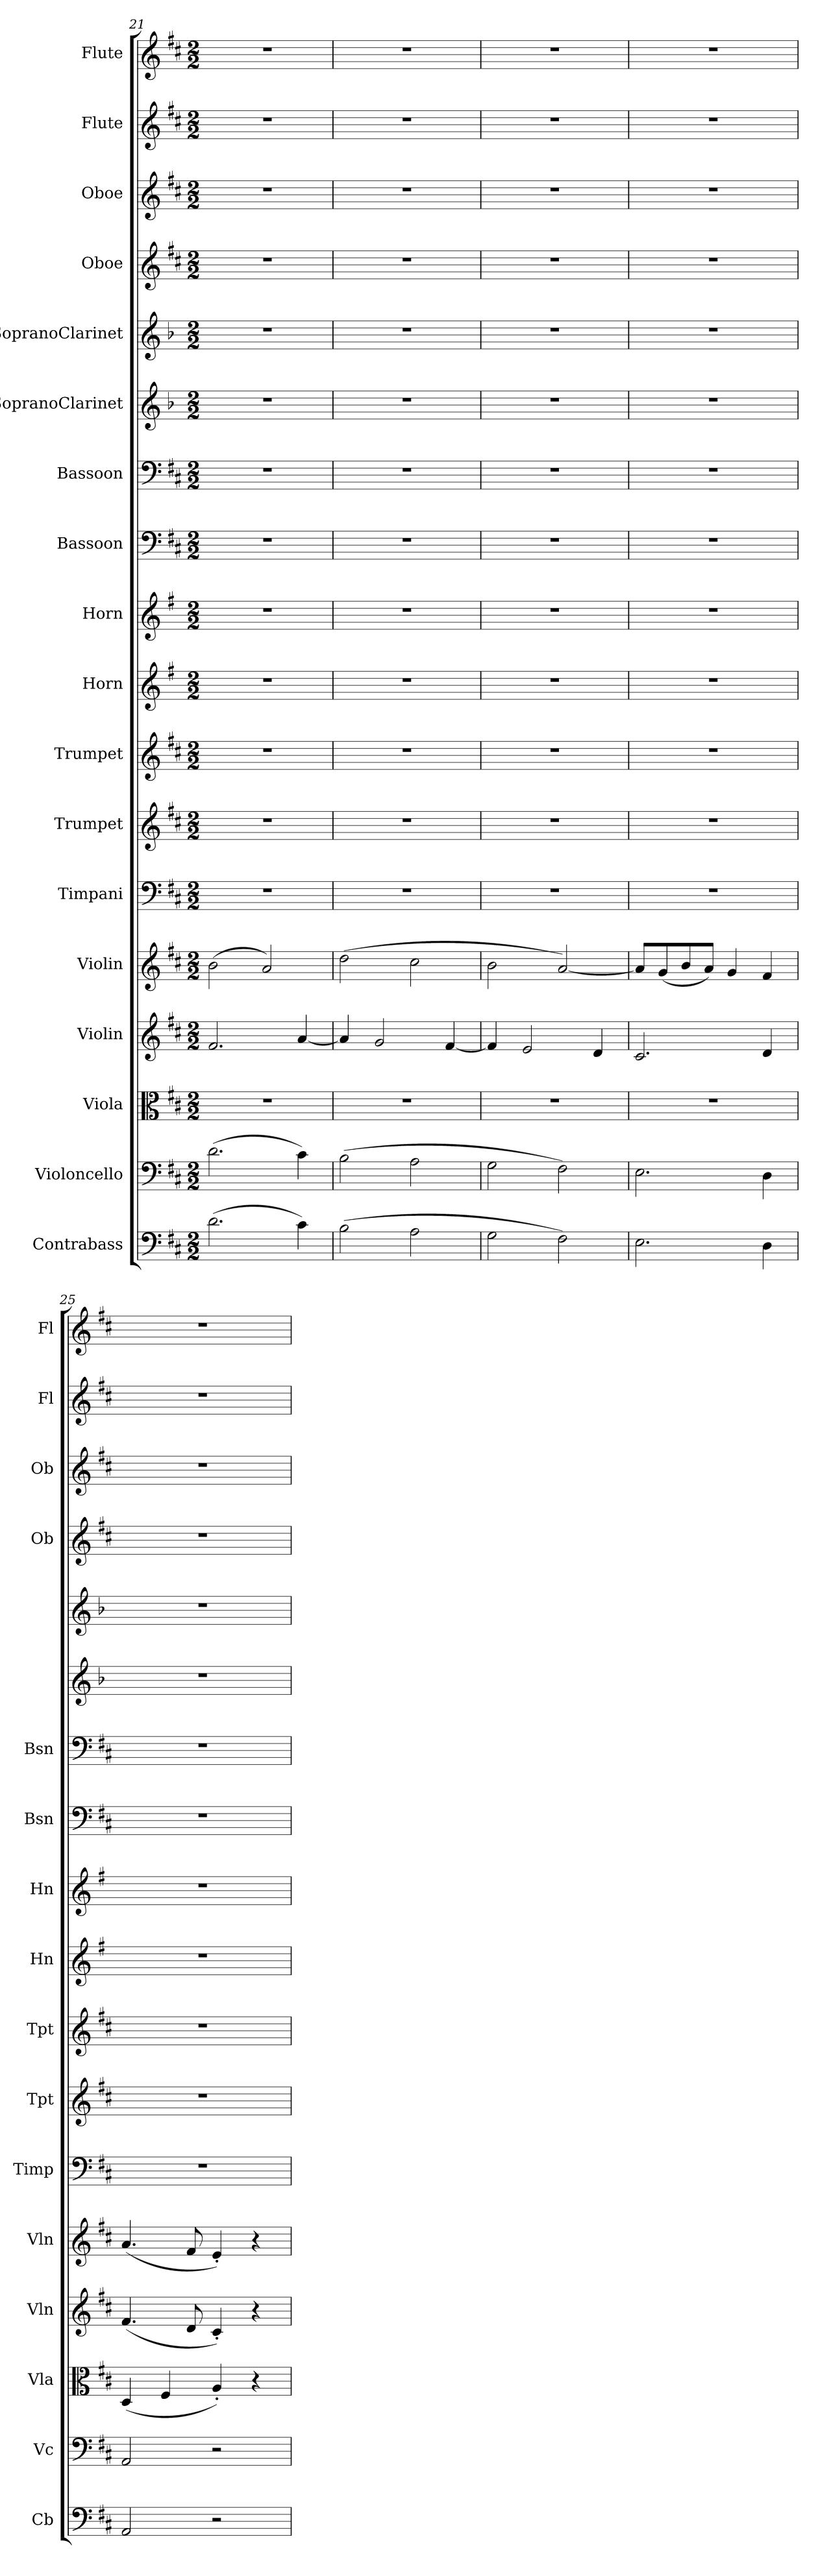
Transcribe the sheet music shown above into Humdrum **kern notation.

**kern	**kern	**kern	**kern	**kern	**kern	**kern	**kern	**kern	**kern	**kern	**kern	**kern	**kern	**kern	**kern	**kern	**kern
*part18	*part17	*part16	*part15	*part14	*part13	*part12	*part11	*part10	*part9	*part8	*part7	*part6	*part5	*part4	*part3	*part2	*part1
*staff18	*staff17	*staff16	*staff15	*staff14	*staff13	*staff12	*staff11	*staff10	*staff9	*staff8	*staff7	*staff6	*staff5	*staff4	*staff3	*staff2	*staff1
*I"Contrabass	*I"Violoncello	*I"Viola	*I"Violin	*I"Violin	*I"Timpani	*I"Trumpet	*I"Trumpet	*I"Horn	*I"Horn	*I"Bassoon	*I"Bassoon	*I"SopranoClarinet	*I"SopranoClarinet	*I"Oboe	*I"Oboe	*I"Flute	*I"Flute
*I'Cb	*I'Vc	*I'Vla	*I'Vln	*I'Vln	*I'Timp	*I'Tpt	*I'Tpt	*I'Hn	*I'Hn	*I'Bsn	*I'Bsn	*	*	*I'Ob	*I'Ob	*I'Fl	*I'Fl
*clefF4	*clefF4	*clefC3	*clefG2	*clefG2	*clefF4	*clefG2	*clefG2	*clefG2	*clefG2	*clefF4	*clefF4	*clefG2	*clefG2	*clefG2	*clefG2	*clefG2	*clefG2
*ITrd7c12	*	*	*	*	*	*ITrd1c2	*ITrd1c2	*ITrd4c7	*ITrd4c7	*	*	*	*	*	*	*	*
*k[f#c#]	*k[f#c#]	*k[f#c#]	*k[f#c#]	*k[f#c#]	*k[f#c#]	*k[]	*k[]	*k[]	*k[]	*k[f#c#]	*k[f#c#]	*k[b-]	*k[b-]	*k[f#c#]	*k[f#c#]	*k[f#c#]	*k[f#c#]
*D:	*D:	*D:	*D:	*D:	*D:	*	*	*	*	*D:	*D:	*	*	*D:	*D:	*D:	*D:
*M2/2	*M2/2	*M2/2	*M2/2	*M2/2	*M2/2	*M2/2	*M2/2	*M2/2	*M2/2	*M2/2	*M2/2	*M2/2	*M2/2	*M2/2	*M2/2	*M2/2	*M2/2
=21	=21	=21	=21	=21	=21	=21	=21	=21	=21	=21	=21	=21	=21	=21	=21	=21	=21
(>2.D\	(>2.d\	1r	2.f#/	(>2b\	1r	1r	1r	1r	1r	1r	1r	1r	1r	1r	1r	1r	1r
.	.	.	.	2a/)	.	.	.	.	.	.	.	.	.	.	.	.	.
4C#\)	4c#\)	.	[4a/	.	.	.	.	.	.	.	.	.	.	.	.	.	.
=22	=22	=22	=22	=22	=22	=22	=22	=22	=22	=22	=22	=22	=22	=22	=22	=22	=22
(>2BB\	(>2B\	1r	4a/]	(>2dd\	1r	1r	1r	1r	1r	1r	1r	1r	1r	1r	1r	1r	1r
.	.	.	2g/	.	.	.	.	.	.	.	.	.	.	.	.	.	.
2AA\	2A\	.	.	2cc#\	.	.	.	.	.	.	.	.	.	.	.	.	.
.	.	.	[4f#/	.	.	.	.	.	.	.	.	.	.	.	.	.	.
=23	=23	=23	=23	=23	=23	=23	=23	=23	=23	=23	=23	=23	=23	=23	=23	=23	=23
2GG\	2G\	1r	4f#/]	2b\	1r	1r	1r	1r	1r	1r	1r	1r	1r	1r	1r	1r	1r
.	.	.	2e/	.	.	.	.	.	.	.	.	.	.	.	.	.	.
2FF#\)	2F#\)	.	.	[2a/)	.	.	.	.	.	.	.	.	.	.	.	.	.
.	.	.	4d/	.	.	.	.	.	.	.	.	.	.	.	.	.	.
=24	=24	=24	=24	=24	=24	=24	=24	=24	=24	=24	=24	=24	=24	=24	=24	=24	=24
2.EE\	2.E\	1r	2.c#/	8a/L]	1r	1r	1r	1r	1r	1r	1r	1r	1r	1r	1r	1r	1r
.	.	.	.	(<8g/	.	.	.	.	.	.	.	.	.	.	.	.	.
.	.	.	.	8b/	.	.	.	.	.	.	.	.	.	.	.	.	.
.	.	.	.	8a/J)	.	.	.	.	.	.	.	.	.	.	.	.	.
.	.	.	.	4g/	.	.	.	.	.	.	.	.	.	.	.	.	.
4DD\	4D\	.	4d/	4f#/	.	.	.	.	.	.	.	.	.	.	.	.	.
=25	=25	=25	=25	=25	=25	=25	=25	=25	=25	=25	=25	=25	=25	=25	=25	=25	=25
2AAA/	2AA/	(<4D/	(<4.f#/	(<4.a/	1r	1r	1r	1r	1r	1r	1r	1r	1r	1r	1r	1r	1r
.	.	4F#/	.	.	.	.	.	.	.	.	.	.	.	.	.	.	.
.	.	.	8d/	8f#/	.	.	.	.	.	.	.	.	.	.	.	.	.
2r	2r	4A'/)	4c#'/)	4e'/)	.	.	.	.	.	.	.	.	.	.	.	.	.
.	.	4r	4r	4r	.	.	.	.	.	.	.	.	.	.	.	.	.
=	=	=	=	=	=	=	=	=	=	=	=	=	=	=	=	=	=
*-	*-	*-	*-	*-	*-	*-	*-	*-	*-	*-	*-	*-	*-	*-	*-	*-	*-
